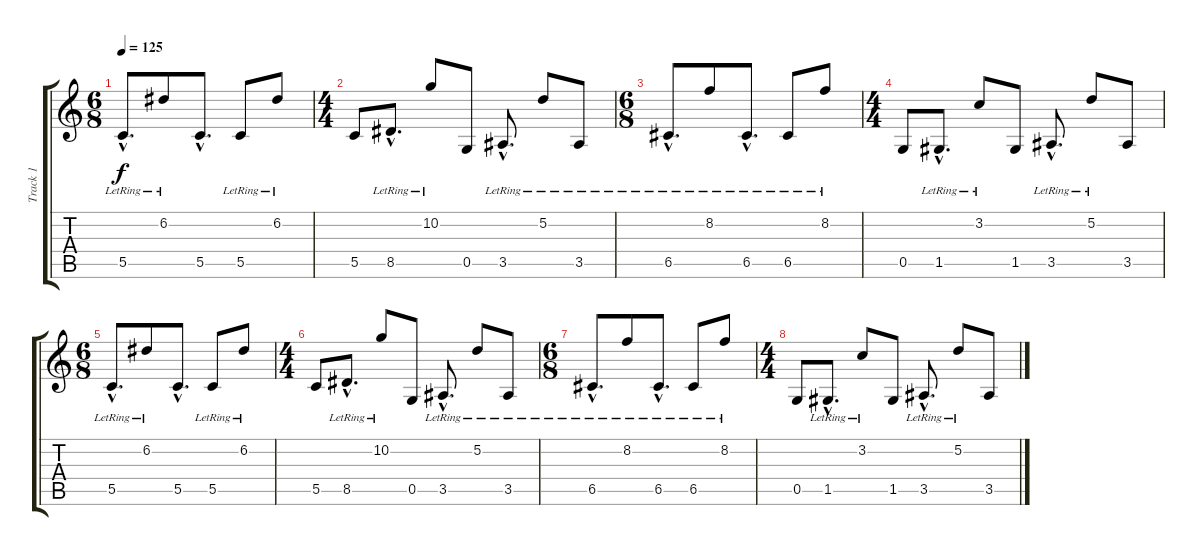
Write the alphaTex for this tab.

\track ("Track 1" "Track 1") {instrument acousticguitarsteel}
\staff {score tabs}
\tuning (D4 A3 F3 C3 G2 C2) {hide}
\ts (6 8)
\tempo 125
\clef g2
\ks c
5.5{hac lr}.8{d dy f} 6.2{lr}.8 5.5{hac}.8{d} 5.5{lr}.8 6.2{lr}.8 |
\ts (4 4)
5.5.8 8.5{hac lr}.8{d} 10.2{lr}.8 0.5.8 3.5{hac lr}.8{d} 5.2{lr}.8 3.5{lr}.8 |
\ts (6 8)
6.5{hac lr}.8{d} 8.2{lr}.8 6.5{hac lr}.8{d} 6.5{lr}.8 8.2{lr}.8 |
\ts (4 4)
0.5.8 1.5{hac lr}.8{d} 3.2{lr}.8 1.5.8 3.5{hac lr}.8{d} 5.2{lr}.8 3.5.8 |
\ts (6 8)
5.5{hac lr}.8{d} 6.2{lr}.8 5.5{hac}.8{d} 5.5{lr}.8 6.2{lr}.8 |
\ts (4 4)
5.5.8 8.5{hac lr}.8{d} 10.2{lr}.8 0.5.8 3.5{hac lr}.8{d} 5.2{lr}.8 3.5{lr}.8 |
\ts (6 8)
6.5{hac lr}.8{d} 8.2{lr}.8 6.5{hac lr}.8{d} 6.5{lr}.8 8.2{lr}.8 |
\ts (4 4)
0.5.8 1.5{hac lr}.8{d} 3.2{lr}.8 1.5.8 3.5{hac lr}.8{d} 5.2{lr}.8 3.5.8
